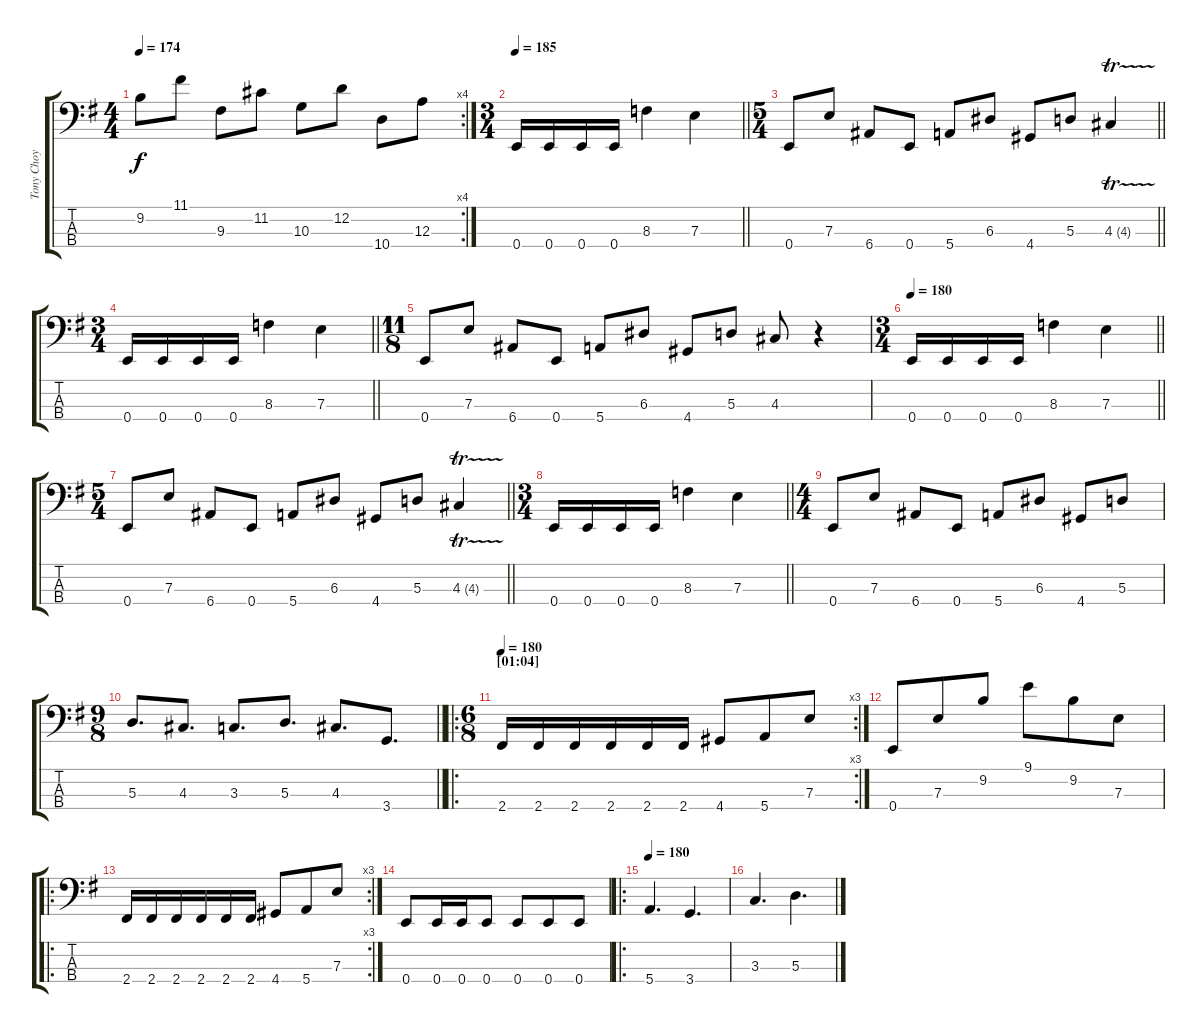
\track ("Tony Choy" "Tony Choy") {instrument electricbassfinger}
\staff {score tabs}
\tuning (G2 D2 A1 E1) {hide}
\rc 4
\ts (4 4)
\tempo 174
\clef f4
\ks g
9.2.8{dy f} 11.1.8 9.3.8 11.2.8 10.3.8 12.2.8 10.4.8 12.3.8 |
\ts (3 4)
\tempo 185
\barLineRight lightlight
0.4.16 0.4.16 0.4.16 0.4.16 8.3.4 7.3.4 |
\ts (5 4)
\barLineRight lightlight
0.4.8 7.3.8 6.4.8 0.4.8 5.4.8 6.3.8 4.4.8 5.3.8 4.3{tr (4 32)}.4 |
\ts (3 4)
\barLineRight lightlight
0.4.16 0.4.16 0.4.16 0.4.16 8.3.4 7.3.4 |
\ts (11 8)
0.4.8 7.3.8 6.4.8 0.4.8 5.4.8 6.3.8 4.4.8 5.3.8 4.3.8 r.4 |
\ts (3 4)
\tempo 180
\barLineRight lightlight
0.4.16 0.4.16 0.4.16 0.4.16 8.3.4 7.3.4 |
\ts (5 4)
\barLineRight lightlight
0.4.8 7.3.8 6.4.8 0.4.8 5.4.8 6.3.8 4.4.8 5.3.8 4.3{tr (4 32)}.4 |
\ts (3 4)
\barLineRight lightlight
0.4.16 0.4.16 0.4.16 0.4.16 8.3.4 7.3.4 |
\ts (4 4)
0.4.8 7.3.8 6.4.8 0.4.8 5.4.8 6.3.8 4.4.8 5.3.8 |
\ts (9 8)
\barLineRight lightlight
5.3.8{d} 4.3.8{d} 3.3.8{d} 5.3.8{d} 4.3.8{d} 3.4.8{d} |
\ro
\rc 3
\ts (6 8)
\section ("" "[01:04]")
\tempo 180
2.4.16 2.4.16 2.4.16 2.4.16 2.4.16 2.4.16 4.4.8 5.4.8 7.3.8 |
0.4.8 7.3.8 9.2.8 9.1.8 9.2.8 7.3.8 |
\ro
\rc 3
2.4.16 2.4.16 2.4.16 2.4.16 2.4.16 2.4.16 4.4.8 5.4.8 7.3.8 |
0.4.8 0.4.16 0.4.16 0.4.8 0.4.8 0.4.8 0.4.8 |
\ro
\tempo 180
5.4.4{d} 3.4.4{d} |
3.3.4{d} 5.3.4{d}
